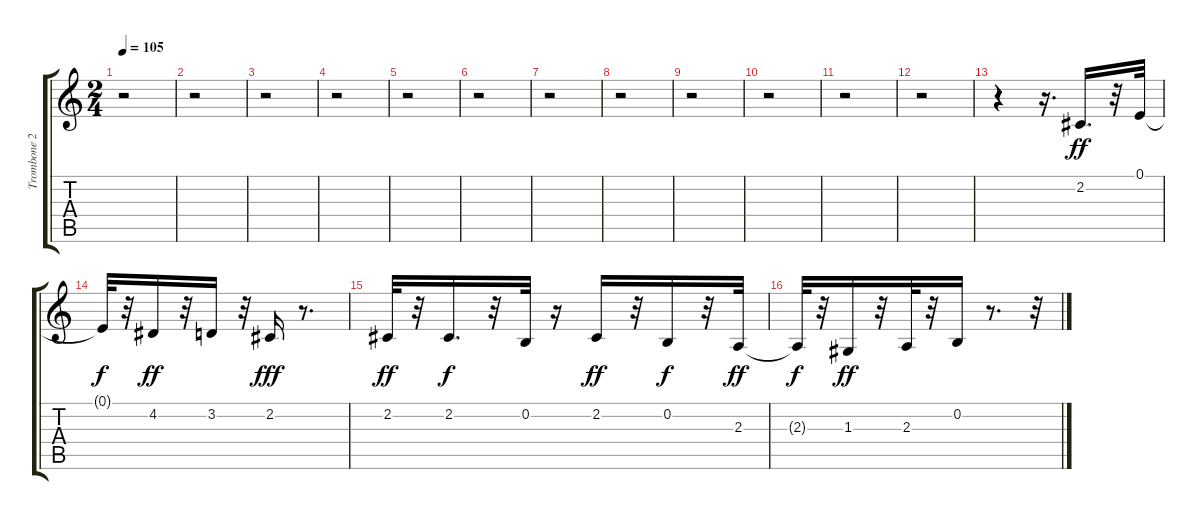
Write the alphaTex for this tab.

\track ("Trombone 2" "Trombone 2") {instrument trombone}
\staff {score tabs}
\tuning (E4 B3 G3 D3 A2 E2) {hide}
\ts (2 4)
\tempo 105
\clef g2
\ks c
r.2{dy ff} |
r.2 |
r.2 |
r.2 |
r.2 |
r.2 |
r.2 |
r.2 |
r.2 |
r.2 |
r.2 |
r.2 |
r.4 r.16{d} 2.2.16{d} r.32 0.1.32 |
0.1{t}.32{dy f} r.32 4.2.16{dy ff} r.32 3.2.16 r.32 2.2.16{dy fff} r.8{d} |
2.2.32{dy ff} r.32 2.2.16{d dy f} r.32 0.2.32 r.16 2.2.16{dy ff} r.32 0.2.16{dy f} r.32 2.3.32{dy ff} |
2.3{t}.32{dy f} r.32 1.3.16{dy ff} r.32 2.3.32 r.32 0.2.16 r.8{d} r.32
